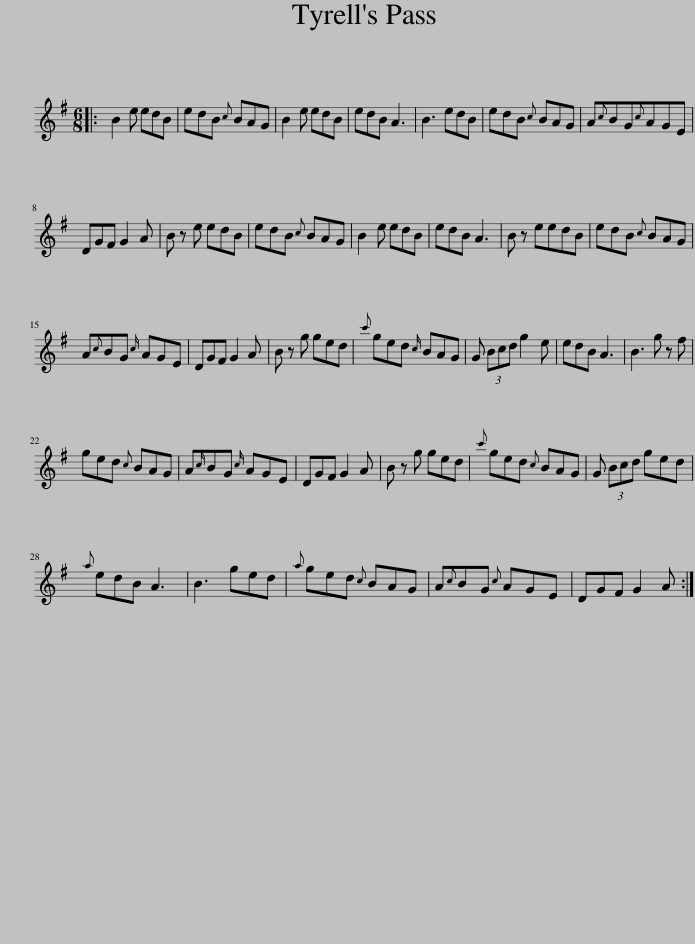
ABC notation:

X:1
L:1/8
M:6/8
I:linebreak $
K:G
V:1 treble
V:1
|: B2 e edB | edB{c} BAG | B2 e edB | edB A3 | B3 edB | %5
 edB{c} BAG | A{c}BG{c}AGE |$ DGF G2 A | B z e edB | edB{c} BAG | %10
 B2 e edB | edB A3 | B z eedB | edB{c} BAG |$ A{c}BG{c} AGE | %15
 DGF G2 A | B z g ged |{c'} ged{c} BAG | G (3Bcd g2 e | edB A3 | %20
 B3 g z f |$ ged{c} BAG | A{c}BG{c} AGE | DGF G2 A | B z g ged | %25
{c'} ged{c} BAG | G (3Bcd ged |${a} edB A3 | B3 ged |{a} ged{c} BAG | %30
 A{c}BG{c} AGE | DGF G2 A :| %32
